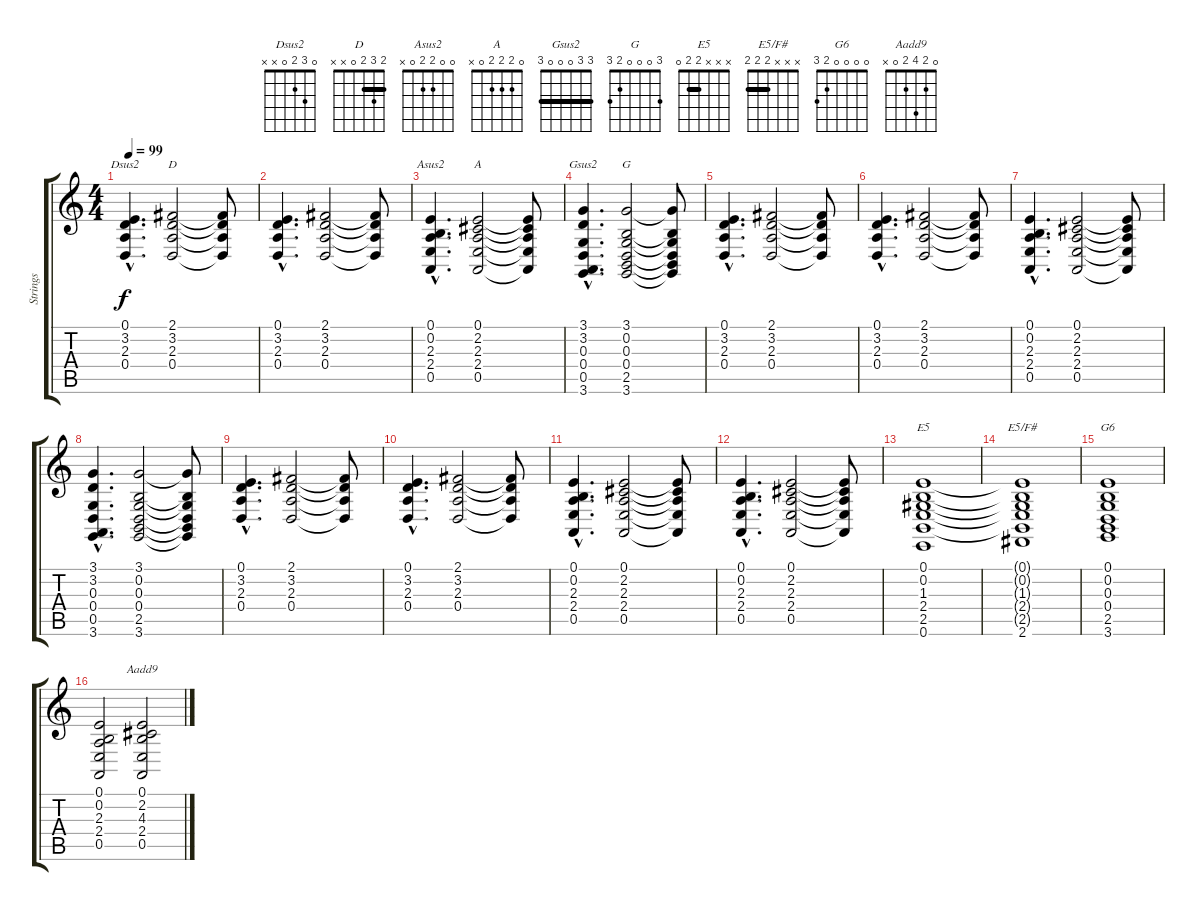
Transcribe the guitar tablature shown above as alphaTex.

\track ("Strings" "Strings") {instrument synthstrings1}
\staff {score tabs}
\tuning (E4 B3 G3 D3 A2 E2) {hide}
\chord ("Dsus2" 0 3 2 0 x x)
\chord ("D" 2 3 2 0 x x) {barre 2}
\chord ("Asus2" 0 0 2 2 0 x)
\chord ("A" 0 2 2 2 0 x)
\chord ("Gsus2" 3 3 0 0 0 3) {barre 3}
\chord ("G" 3 0 0 0 2 3)
\chord ("E5" x x x 2 2 0) {barre 2}
\chord ("E5/F#" x x x 2 2 2) {barre 2}
\chord ("G6" 0 0 0 0 2 3)
\chord ("Aadd9" 0 2 4 2 0 x)
\ts (4 4)
\tempo 99
\clef g2
\ks c
(0.1{hac} 3.2{hac} 2.3{hac} 0.4{hac}).4{d ch "Dsus2" dy f} (2.1 3.2 2.3 0.4).2{ch "D"} (2.1{t} 3.2{t} 2.3{t} 0.4{t}).8 |
(0.1{hac} 3.2{hac} 2.3{hac} 0.4{hac}).4{d} (2.1 3.2 2.3 0.4).2 (2.1{t} 3.2{t} 2.3{t} 0.4{t}).8 |
(0.1{hac} 0.2{hac} 2.3{hac} 2.4{hac} 0.5{hac}).4{d ch "Asus2"} (0.1 2.2 2.3 2.4 0.5).2{ch "A"} (0.1{t} 2.2{t} 2.3{t} 2.4{t} 0.5{t}).8 |
(3.1{hac} 3.2{hac} 0.3{hac} 0.4{hac} 0.5{hac} 3.6{hac}).4{d ch "Gsus2"} (3.1 0.2 0.3 0.4 2.5 3.6).2{ch "G"} (3.1{t} 0.2{t} 0.3{t} 0.4{t} 2.5{t} 3.6{t}).8 |
(0.1{hac} 3.2{hac} 2.3{hac} 0.4{hac}).4{d} (2.1 3.2 2.3 0.4).2 (2.1{t} 3.2{t} 2.3{t} 0.4{t}).8 |
(0.1{hac} 3.2{hac} 2.3{hac} 0.4{hac}).4{d} (2.1 3.2 2.3 0.4).2 (2.1{t} 3.2{t} 2.3{t} 0.4{t}).8 |
(0.1{hac} 0.2{hac} 2.3{hac} 2.4{hac} 0.5{hac}).4{d} (0.1 2.2 2.3 2.4 0.5).2 (0.1{t} 2.2{t} 2.3{t} 2.4{t} 0.5{t}).8 |
(3.1{hac} 3.2{hac} 0.3{hac} 0.4{hac} 0.5{hac} 3.6{hac}).4{d} (3.1 0.2 0.3 0.4 2.5 3.6).2 (3.1{t} 0.2{t} 0.3{t} 0.4{t} 2.5{t} 3.6{t}).8 |
(0.1{hac} 3.2{hac} 2.3{hac} 0.4{hac}).4{d} (2.1 3.2 2.3 0.4).2 (2.1{t} 3.2{t} 2.3{t} 0.4{t}).8 |
(0.1{hac} 3.2{hac} 2.3{hac} 0.4{hac}).4{d} (2.1 3.2 2.3 0.4).2 (2.1{t} 3.2{t} 2.3{t} 0.4{t}).8 |
(0.1{hac} 0.2{hac} 2.3{hac} 2.4{hac} 0.5{hac}).4{d} (0.1 2.2 2.3 2.4 0.5).2 (0.1{t} 2.2{t} 2.3{t} 2.4{t} 0.5{t}).8 |
(0.1{hac} 0.2{hac} 2.3{hac} 2.4{hac} 0.5{hac}).4{d} (0.1 2.2 2.3 2.4 0.5).2 (0.1{t} 2.2{t} 2.3{t} 2.4{t} 0.5{t}).8 |
(0.1 0.2 1.3 2.4 2.5 0.6).1{ch "E5"} |
(0.1{t} 0.2{t} 1.3{t} 2.4{t} 2.5{t} 2.6).1{ch "E5/F#"} |
(0.1 0.2 0.3 0.4 2.5 3.6).1{ch "G6"} |
(0.1 0.2 2.3 2.4 0.5).2 (0.1 2.2 4.3 2.4 0.5).2{ch "Aadd9"}
